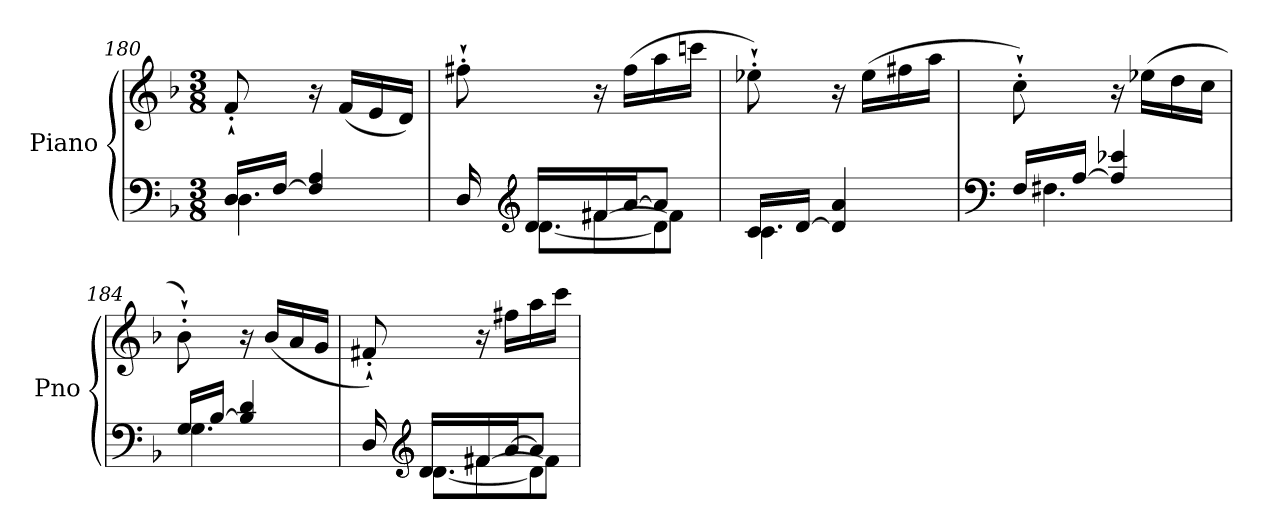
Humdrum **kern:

**kern	**kern
*part1	*part1
*staff2	*staff1
*I"Piano	*
*I'Pno	*
*clefF4	*clefG2
*k[b-]	*k[b-]
*M3/8	*M3/8
=180	=180
*^	*
16D/LL	4.D\	8f'`/
[16F/JJ	.	.
4F/] 4A/	.	16r
.	.	(<16f/LL
.	.	16e/
.	.	16d/JJ)
!!LO:LB:g=z
=181	=181	=181
*	*^	*
16D/	16ryy	8ryy	8ff#X'`\
*clefG2	*	*	*
16d/LL	[8.d\L	.	.
16f#X/	.	[8f#\L	16r
[16a/J	.	.	(>16ff#\LL
8a/J]	8d\J]	8f#\J]	16aa\
.	.	.	16cccn\JJ
*	*v	*v	*
!!LO:LB:g=z
=182	=182	=182
16c/LL	4.c\	8ee-X'`\)
[16d/JJ	.	.
4d/] 4a/	.	16r
.	.	(>16ee-\LL
.	.	16ff#X\
.	.	16aa\JJ
=183	=183	=183
*clefF4	*	*
16F/LL	4.F#X\	8cc'`\)
[16A/JJ	.	.
4A/] 4e-X/	.	16r
.	.	(>16ee-X\LL
.	.	16dd\
.	.	16cc\JJ
=184	=184	=184
16G/LL	4.G\	8b-'`\)
[16B-/JJ	.	.
4B-/] 4d/	.	16r
.	.	(<16b-/LL
.	.	16a/
.	.	16g/JJ
=185	=185	=185
*	*^	*
16D/	16ryy	8ryy	8f#X'`/)
*clefG2	*	*	*
16d/LL	[8.d\L	.	.
16f#X/	.	[8f#\L	16r
[16a/J	.	.	16ff#X\LL
8a/J]	8d\J]	8f#\J]	16aa\
.	.	.	16ccc\JJ
*v	*v	*v	*
=	=
*-	*-
